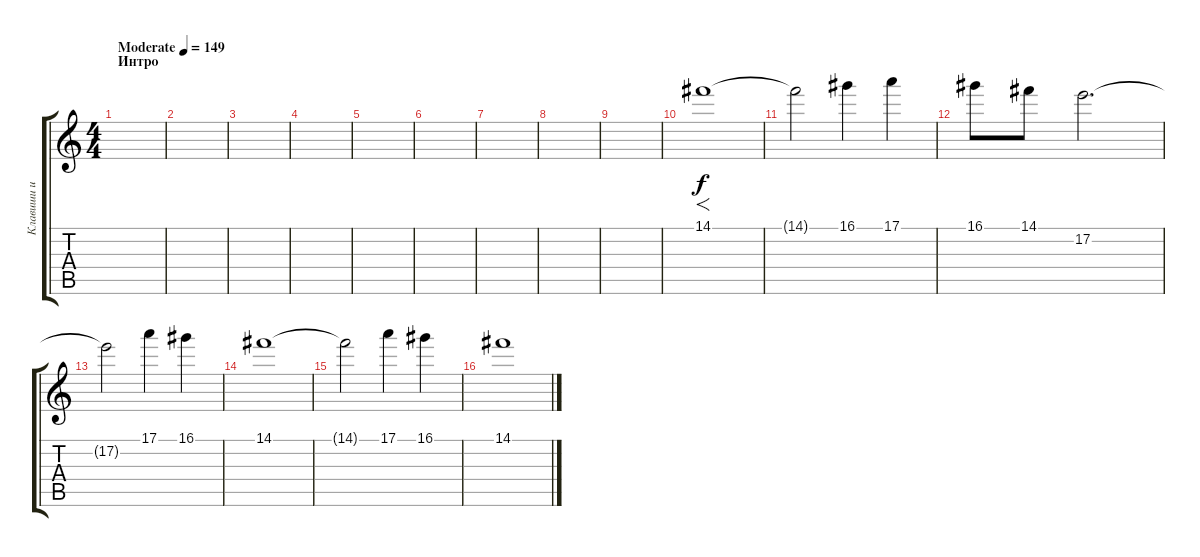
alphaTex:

\track ("Клавиши и секвенсор" "Клавиши и ") {instrument acousticguitarsteel}
\staff {score tabs}
\tuning (E4 B3 G3 D3 A2 E2) {hide}
\ts (4 4)
\section ("" "Интро")
\tempo (149 "Moderate")
\clef g2
\ks c
|
|
|
|
|
|
|
|
|
14.1.1{f} |
14.1{t}.2 16.1.4 17.1.4 |
16.1.8 14.1.8 17.2.2{d} |
17.2{t}.2 17.1.4 16.1.4 |
14.1.1 |
14.1{t}.2 17.1.4 16.1.4 |
14.1.1
